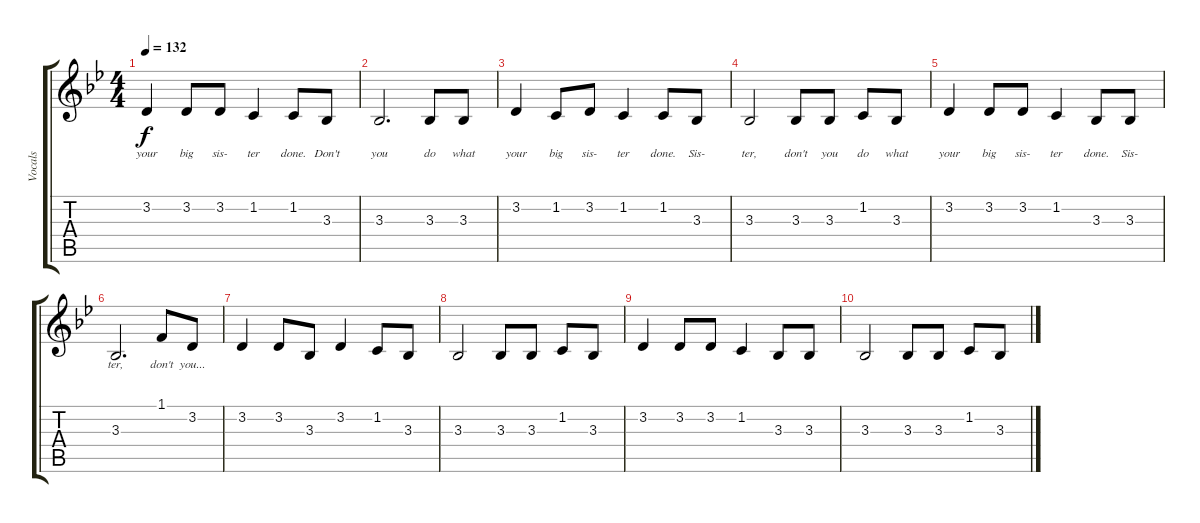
\track ("Vocals" "Vocals") {instrument harmonica}
\staff {score tabs}
\tuning (E4 B3 G3 D3 A2 E2) {hide}
\ts (4 4)
\tempo 132
\clef g2
\ks bb
3.2{t}.4{lyrics (0 "your") lyrics (1 "") lyrics (2 "") lyrics (3 "") lyrics (4 "") dy f} 3.2.8{lyrics (0 "big") lyrics (1 "") lyrics (2 "") lyrics (3 "") lyrics (4 "")} 3.2.8{lyrics (0 "sis-") lyrics (1 "") lyrics (2 "") lyrics (3 "") lyrics (4 "")} 1.2.4{lyrics (0 "ter") lyrics (1 "") lyrics (2 "") lyrics (3 "") lyrics (4 "")} 1.2.8{lyrics (0 "done.") lyrics (1 "") lyrics (2 "") lyrics (3 "") lyrics (4 "")} 3.3.8{lyrics (0 "Don't") lyrics (1 "") lyrics (2 "") lyrics (3 "") lyrics (4 "")} |
3.3.2{d lyrics (0 "you") lyrics (1 "") lyrics (2 "") lyrics (3 "") lyrics (4 "")} 3.3.8{lyrics (0 "do") lyrics (1 "") lyrics (2 "") lyrics (3 "") lyrics (4 "")} 3.3.8{lyrics (0 "what") lyrics (1 "") lyrics (2 "") lyrics (3 "") lyrics (4 "")} |
3.2.4{lyrics (0 "your") lyrics (1 "") lyrics (2 "") lyrics (3 "") lyrics (4 "")} 1.2.8{lyrics (0 "big") lyrics (1 "") lyrics (2 "") lyrics (3 "") lyrics (4 "")} 3.2.8{lyrics (0 "sis-") lyrics (1 "") lyrics (2 "") lyrics (3 "") lyrics (4 "")} 1.2.4{lyrics (0 "ter") lyrics (1 "") lyrics (2 "") lyrics (3 "") lyrics (4 "")} 1.2.8{lyrics (0 "done.") lyrics (1 "") lyrics (2 "") lyrics (3 "") lyrics (4 "")} 3.3.8{lyrics (0 "Sis-") lyrics (1 "") lyrics (2 "") lyrics (3 "") lyrics (4 "")} |
3.3.2{lyrics (0 "ter,") lyrics (1 "") lyrics (2 "") lyrics (3 "") lyrics (4 "")} 3.3.8{lyrics (0 "don't") lyrics (1 "") lyrics (2 "") lyrics (3 "") lyrics (4 "")} 3.3.8{lyrics (0 "you") lyrics (1 "") lyrics (2 "") lyrics (3 "") lyrics (4 "")} 1.2.8{lyrics (0 "do") lyrics (1 "") lyrics (2 "") lyrics (3 "") lyrics (4 "")} 3.3.8{lyrics (0 "what") lyrics (1 "") lyrics (2 "") lyrics (3 "") lyrics (4 "")} |
3.2.4{lyrics (0 "your") lyrics (1 "") lyrics (2 "") lyrics (3 "") lyrics (4 "")} 3.2.8{lyrics (0 "big") lyrics (1 "") lyrics (2 "") lyrics (3 "") lyrics (4 "")} 3.2.8{lyrics (0 "sis-") lyrics (1 "") lyrics (2 "") lyrics (3 "") lyrics (4 "")} 1.2.4{lyrics (0 "ter") lyrics (1 "") lyrics (2 "") lyrics (3 "") lyrics (4 "")} 3.3.8{lyrics (0 "done.") lyrics (1 "") lyrics (2 "") lyrics (3 "") lyrics (4 "")} 3.3.8{lyrics (0 "Sis-") lyrics (1 "") lyrics (2 "") lyrics (3 "") lyrics (4 "")} |
3.3.2{d lyrics (0 "ter,") lyrics (1 "") lyrics (2 "") lyrics (3 "") lyrics (4 "")} 1.1.8{lyrics (0 "don't") lyrics (1 "") lyrics (2 "") lyrics (3 "") lyrics (4 "")} 3.2.8{lyrics (0 "you...") lyrics (1 "") lyrics (2 "") lyrics (3 "") lyrics (4 "")} |
3.2.4 3.2.8 3.3.8 3.2.4 1.2.8 3.3.8 |
3.3.2 3.3.8 3.3.8 1.2.8 3.3.8 |
3.2.4 3.2.8 3.2.8 1.2.4 3.3.8 3.3.8 |
3.3.2 3.3.8 3.3.8 1.2.8 3.3.8
